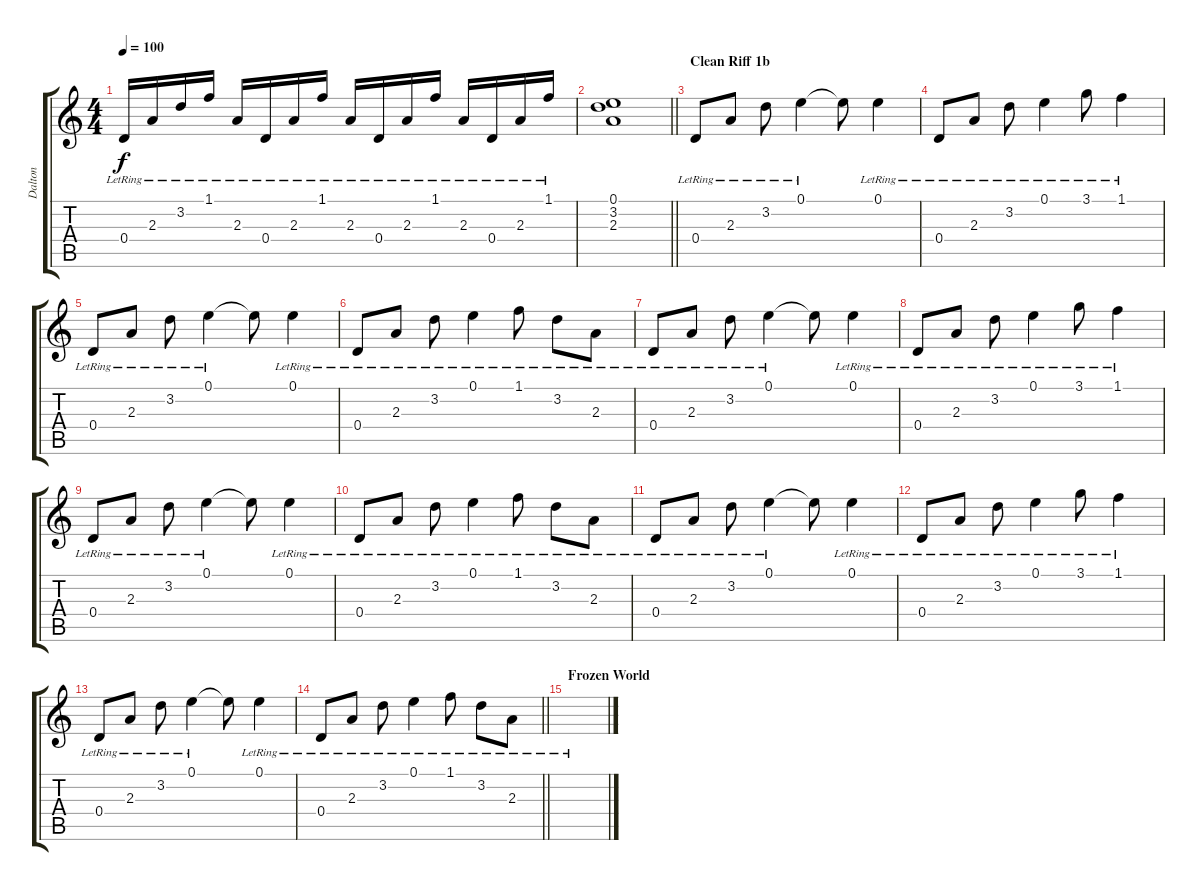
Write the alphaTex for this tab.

\track ("Dalton" "Dalton") {instrument acousticguitarsteel}
\staff {score tabs}
\tuning (E4 B3 G3 D3 A2 E2) {hide}
\ts (4 4)
\tempo 100
\clef g2
\ks c
0.4{lr}.16{dy f} 2.3{lr}.16 3.2{lr}.16 1.1{lr}.16 2.3{lr}.16 0.4{lr}.16 2.3{lr}.16 1.1{lr}.16 2.3{lr}.16 0.4{lr}.16 2.3{lr}.16 1.1{lr}.16 2.3{lr}.16 0.4{lr}.16 2.3{lr}.16 1.1{lr}.16 |
\barLineRight lightlight
(0.1 3.2 2.3).1 |
\section ("" "Clean Riff 1b")
0.4{lr}.8 2.3{lr}.8 3.2{lr}.8 0.1{lr}.4 0.1{t}.8 0.1{lr}.4 |
0.4{lr}.8 2.3{lr}.8 3.2{lr}.8 0.1{lr}.4 3.1{lr}.8 1.1{lr}.4 |
0.4{lr}.8 2.3{lr}.8 3.2{lr}.8 0.1{lr}.4 0.1{t}.8 0.1{lr}.4 |
0.4{lr}.8 2.3{lr}.8 3.2{lr}.8 0.1{lr}.4 1.1{lr}.8 3.2{lr}.8 2.3{lr}.8 |
0.4{lr}.8 2.3{lr}.8 3.2{lr}.8 0.1{lr}.4 0.1{t}.8 0.1{lr}.4 |
0.4{lr}.8 2.3{lr}.8 3.2{lr}.8 0.1{lr}.4 3.1{lr}.8 1.1{lr}.4 |
0.4{lr}.8 2.3{lr}.8 3.2{lr}.8 0.1{lr}.4 0.1{t}.8 0.1{lr}.4 |
0.4{lr}.8 2.3{lr}.8 3.2{lr}.8 0.1{lr}.4 1.1{lr}.8 3.2{lr}.8 2.3{lr}.8 |
0.4{lr}.8 2.3{lr}.8 3.2{lr}.8 0.1{lr}.4 0.1{t}.8 0.1{lr}.4 |
0.4{lr}.8 2.3{lr}.8 3.2{lr}.8 0.1{lr}.4 3.1{lr}.8 1.1{lr}.4 |
0.4{lr}.8 2.3{lr}.8 3.2{lr}.8 0.1{lr}.4 0.1{t}.8 0.1{lr}.4 |
\barLineRight lightlight
0.4{lr}.8 2.3{lr}.8 3.2{lr}.8 0.1{lr}.4 1.1{lr}.8 3.2{lr}.8 2.3{lr}.8 |
\section ("" "Frozen World")
